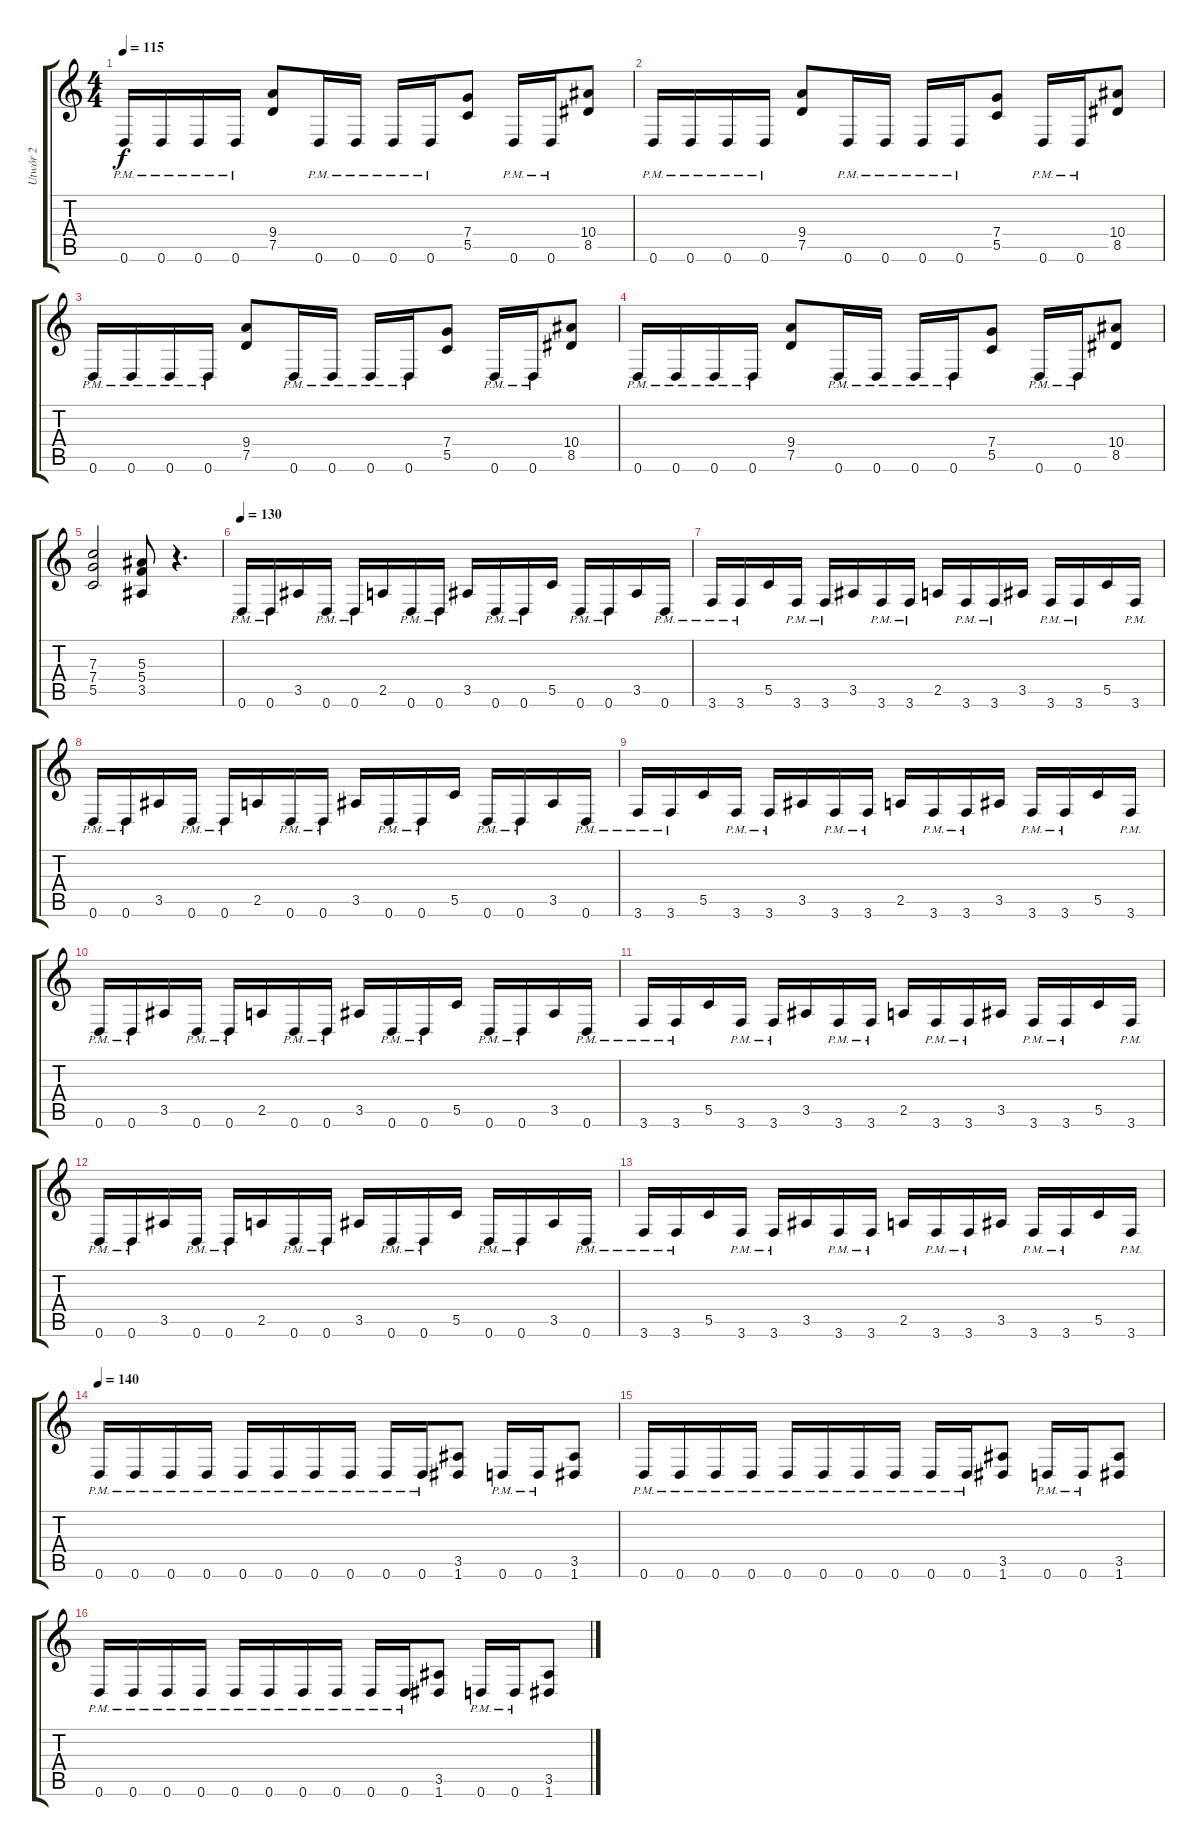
\track ("Utwór 2" "Utwór 2") {instrument distortionguitar}
\staff {score tabs}
\tuning (D4 A3 F3 C3 G2 D2) {hide}
\ts (4 4)
\tempo 115
\clef g2
\ks c
0.6{pm}.16{dy f} 0.6{pm}.16 0.6{pm}.16 0.6{pm}.16 (9.4 7.5).8 0.6{pm}.16 0.6{pm}.16 0.6{pm}.16 0.6{pm}.16 (7.4 5.5).8 0.6{pm}.16 0.6{pm}.16 (10.4 8.5).8 |
0.6{pm}.16 0.6{pm}.16 0.6{pm}.16 0.6{pm}.16 (9.4 7.5).8 0.6{pm}.16 0.6{pm}.16 0.6{pm}.16 0.6{pm}.16 (7.4 5.5).8 0.6{pm}.16 0.6{pm}.16 (10.4 8.5).8 |
0.6{pm}.16 0.6{pm}.16 0.6{pm}.16 0.6{pm}.16 (9.4 7.5).8 0.6{pm}.16 0.6{pm}.16 0.6{pm}.16 0.6{pm}.16 (7.4 5.5).8 0.6{pm}.16 0.6{pm}.16 (10.4 8.5).8 |
0.6{pm}.16 0.6{pm}.16 0.6{pm}.16 0.6{pm}.16 (9.4 7.5).8 0.6{pm}.16 0.6{pm}.16 0.6{pm}.16 0.6{pm}.16 (7.4 5.5).8 0.6{pm}.16 0.6{pm}.16 (10.4 8.5).8 |
(7.3 7.4 5.5).2 (5.3 5.4 3.5).8 r.4{d} |
\tempo 130
0.6{pm}.16 0.6{pm}.16 3.5.16 0.6{pm}.16 0.6{pm}.16 2.5.16 0.6{pm}.16 0.6{pm}.16 3.5.16 0.6{pm}.16 0.6{pm}.16 5.5.16 0.6{pm}.16 0.6{pm}.16 3.5.16 0.6{pm}.16 |
3.6{pm}.16 3.6{pm}.16 5.5.16 3.6{pm}.16 3.6{pm}.16 3.5.16 3.6{pm}.16 3.6{pm}.16 2.5.16 3.6{pm}.16 3.6{pm}.16 3.5.16 3.6{pm}.16 3.6{pm}.16 5.5.16 3.6{pm}.16 |
0.6{pm}.16 0.6{pm}.16 3.5.16 0.6{pm}.16 0.6{pm}.16 2.5.16 0.6{pm}.16 0.6{pm}.16 3.5.16 0.6{pm}.16 0.6{pm}.16 5.5.16 0.6{pm}.16 0.6{pm}.16 3.5.16 0.6{pm}.16 |
3.6{pm}.16 3.6{pm}.16 5.5.16 3.6{pm}.16 3.6{pm}.16 3.5.16 3.6{pm}.16 3.6{pm}.16 2.5.16 3.6{pm}.16 3.6{pm}.16 3.5.16 3.6{pm}.16 3.6{pm}.16 5.5.16 3.6{pm}.16 |
0.6{pm}.16 0.6{pm}.16 3.5.16 0.6{pm}.16 0.6{pm}.16 2.5.16 0.6{pm}.16 0.6{pm}.16 3.5.16 0.6{pm}.16 0.6{pm}.16 5.5.16 0.6{pm}.16 0.6{pm}.16 3.5.16 0.6{pm}.16 |
3.6{pm}.16 3.6{pm}.16 5.5.16 3.6{pm}.16 3.6{pm}.16 3.5.16 3.6{pm}.16 3.6{pm}.16 2.5.16 3.6{pm}.16 3.6{pm}.16 3.5.16 3.6{pm}.16 3.6{pm}.16 5.5.16 3.6{pm}.16 |
0.6{pm}.16 0.6{pm}.16 3.5.16 0.6{pm}.16 0.6{pm}.16 2.5.16 0.6{pm}.16 0.6{pm}.16 3.5.16 0.6{pm}.16 0.6{pm}.16 5.5.16 0.6{pm}.16 0.6{pm}.16 3.5.16 0.6{pm}.16 |
3.6{pm}.16 3.6{pm}.16 5.5.16 3.6{pm}.16 3.6{pm}.16 3.5.16 3.6{pm}.16 3.6{pm}.16 2.5.16 3.6{pm}.16 3.6{pm}.16 3.5.16 3.6{pm}.16 3.6{pm}.16 5.5.16 3.6{pm}.16 |
\tempo 140
0.6{pm}.16 0.6{pm}.16 0.6{pm}.16 0.6{pm}.16 0.6{pm}.16 0.6{pm}.16 0.6{pm}.16 0.6{pm}.16 0.6{pm}.16 0.6{pm}.16 (3.5 1.6).8 0.6{pm}.16 0.6{pm}.16 (3.5 1.6).8 |
0.6{pm}.16 0.6{pm}.16 0.6{pm}.16 0.6{pm}.16 0.6{pm}.16 0.6{pm}.16 0.6{pm}.16 0.6{pm}.16 0.6{pm}.16 0.6{pm}.16 (3.5 1.6).8 0.6{pm}.16 0.6{pm}.16 (3.5 1.6).8 |
0.6{pm}.16 0.6{pm}.16 0.6{pm}.16 0.6{pm}.16 0.6{pm}.16 0.6{pm}.16 0.6{pm}.16 0.6{pm}.16 0.6{pm}.16 0.6{pm}.16 (3.5 1.6).8 0.6{pm}.16 0.6{pm}.16 (3.5 1.6).8
